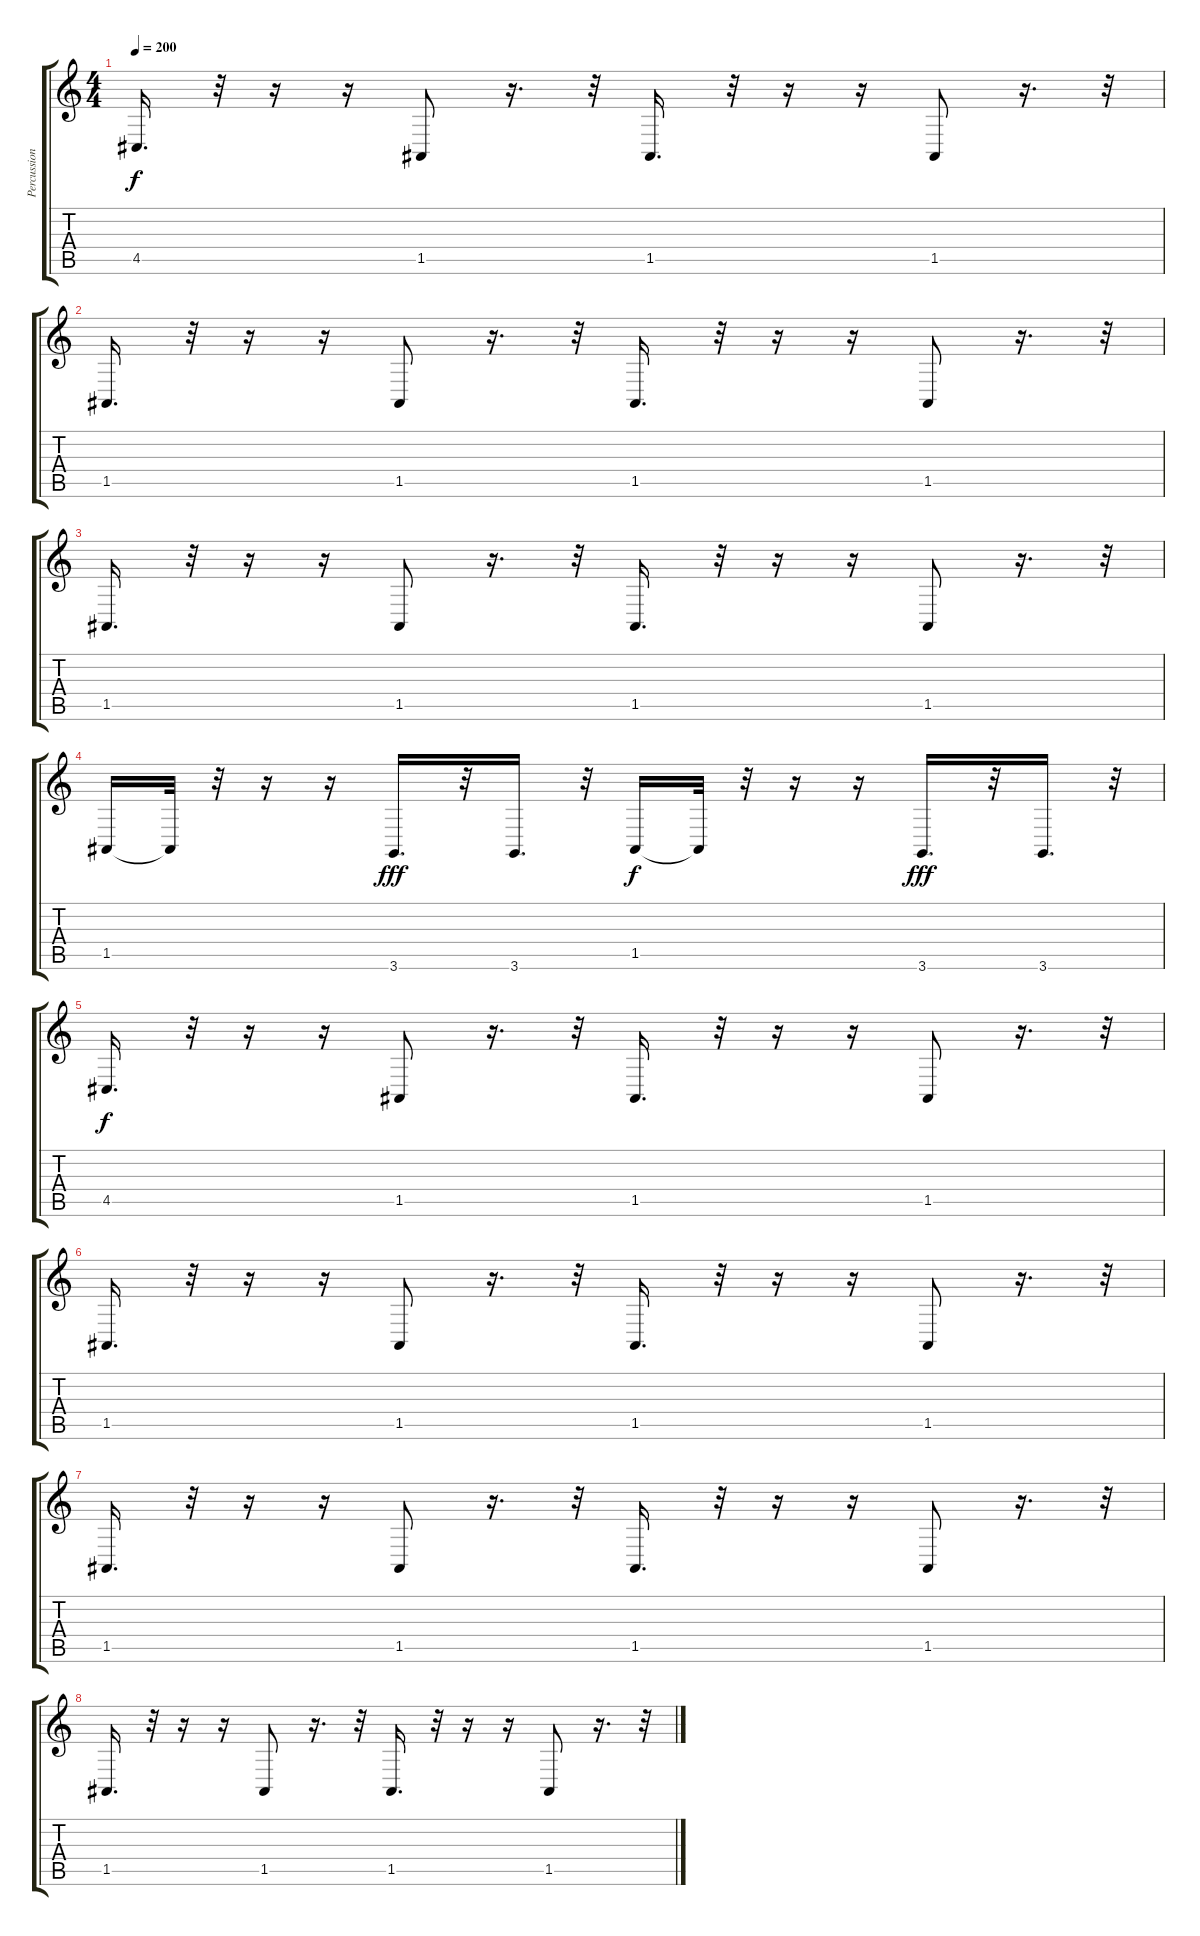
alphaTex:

\track ("Percussioni(Dani)" "Percussion") {instrument acousticgrandpiano}
\staff {score tabs}
\tuning (E4 B3 G3 D3 A2 E2) {hide}
\ts (4 4)
\tempo 200
\clef g2
\ks c
4.5.16{d dy f} r.32 r.16 r.16 1.5.8 r.16{d} r.32 1.5.16{d} r.32 r.16 r.16 1.5.8 r.16{d} r.32 |
1.5.16{d} r.32 r.16 r.16 1.5.8 r.16{d} r.32 1.5.16{d} r.32 r.16 r.16 1.5.8 r.16{d} r.32 |
1.5.16{d} r.32 r.16 r.16 1.5.8 r.16{d} r.32 1.5.16{d} r.32 r.16 r.16 1.5.8 r.16{d} r.32 |
1.5.16 1.5{t}.32 r.32 r.16 r.16 3.6.16{d dy fff} r.32 3.6.16{d} r.32 1.5.16{dy f} 1.5{t}.32 r.32 r.16 r.16 3.6.16{d dy fff} r.32 3.6.16{d} r.32 |
4.5.16{d dy f} r.32 r.16 r.16 1.5.8 r.16{d} r.32 1.5.16{d} r.32 r.16 r.16 1.5.8 r.16{d} r.32 |
1.5.16{d} r.32 r.16 r.16 1.5.8 r.16{d} r.32 1.5.16{d} r.32 r.16 r.16 1.5.8 r.16{d} r.32 |
1.5.16{d} r.32 r.16 r.16 1.5.8 r.16{d} r.32 1.5.16{d} r.32 r.16 r.16 1.5.8 r.16{d} r.32 |
1.5.16{d} r.32 r.16 r.16 1.5.8 r.16{d} r.32 1.5.16{d} r.32 r.16 r.16 1.5.8 r.16{d} r.32
